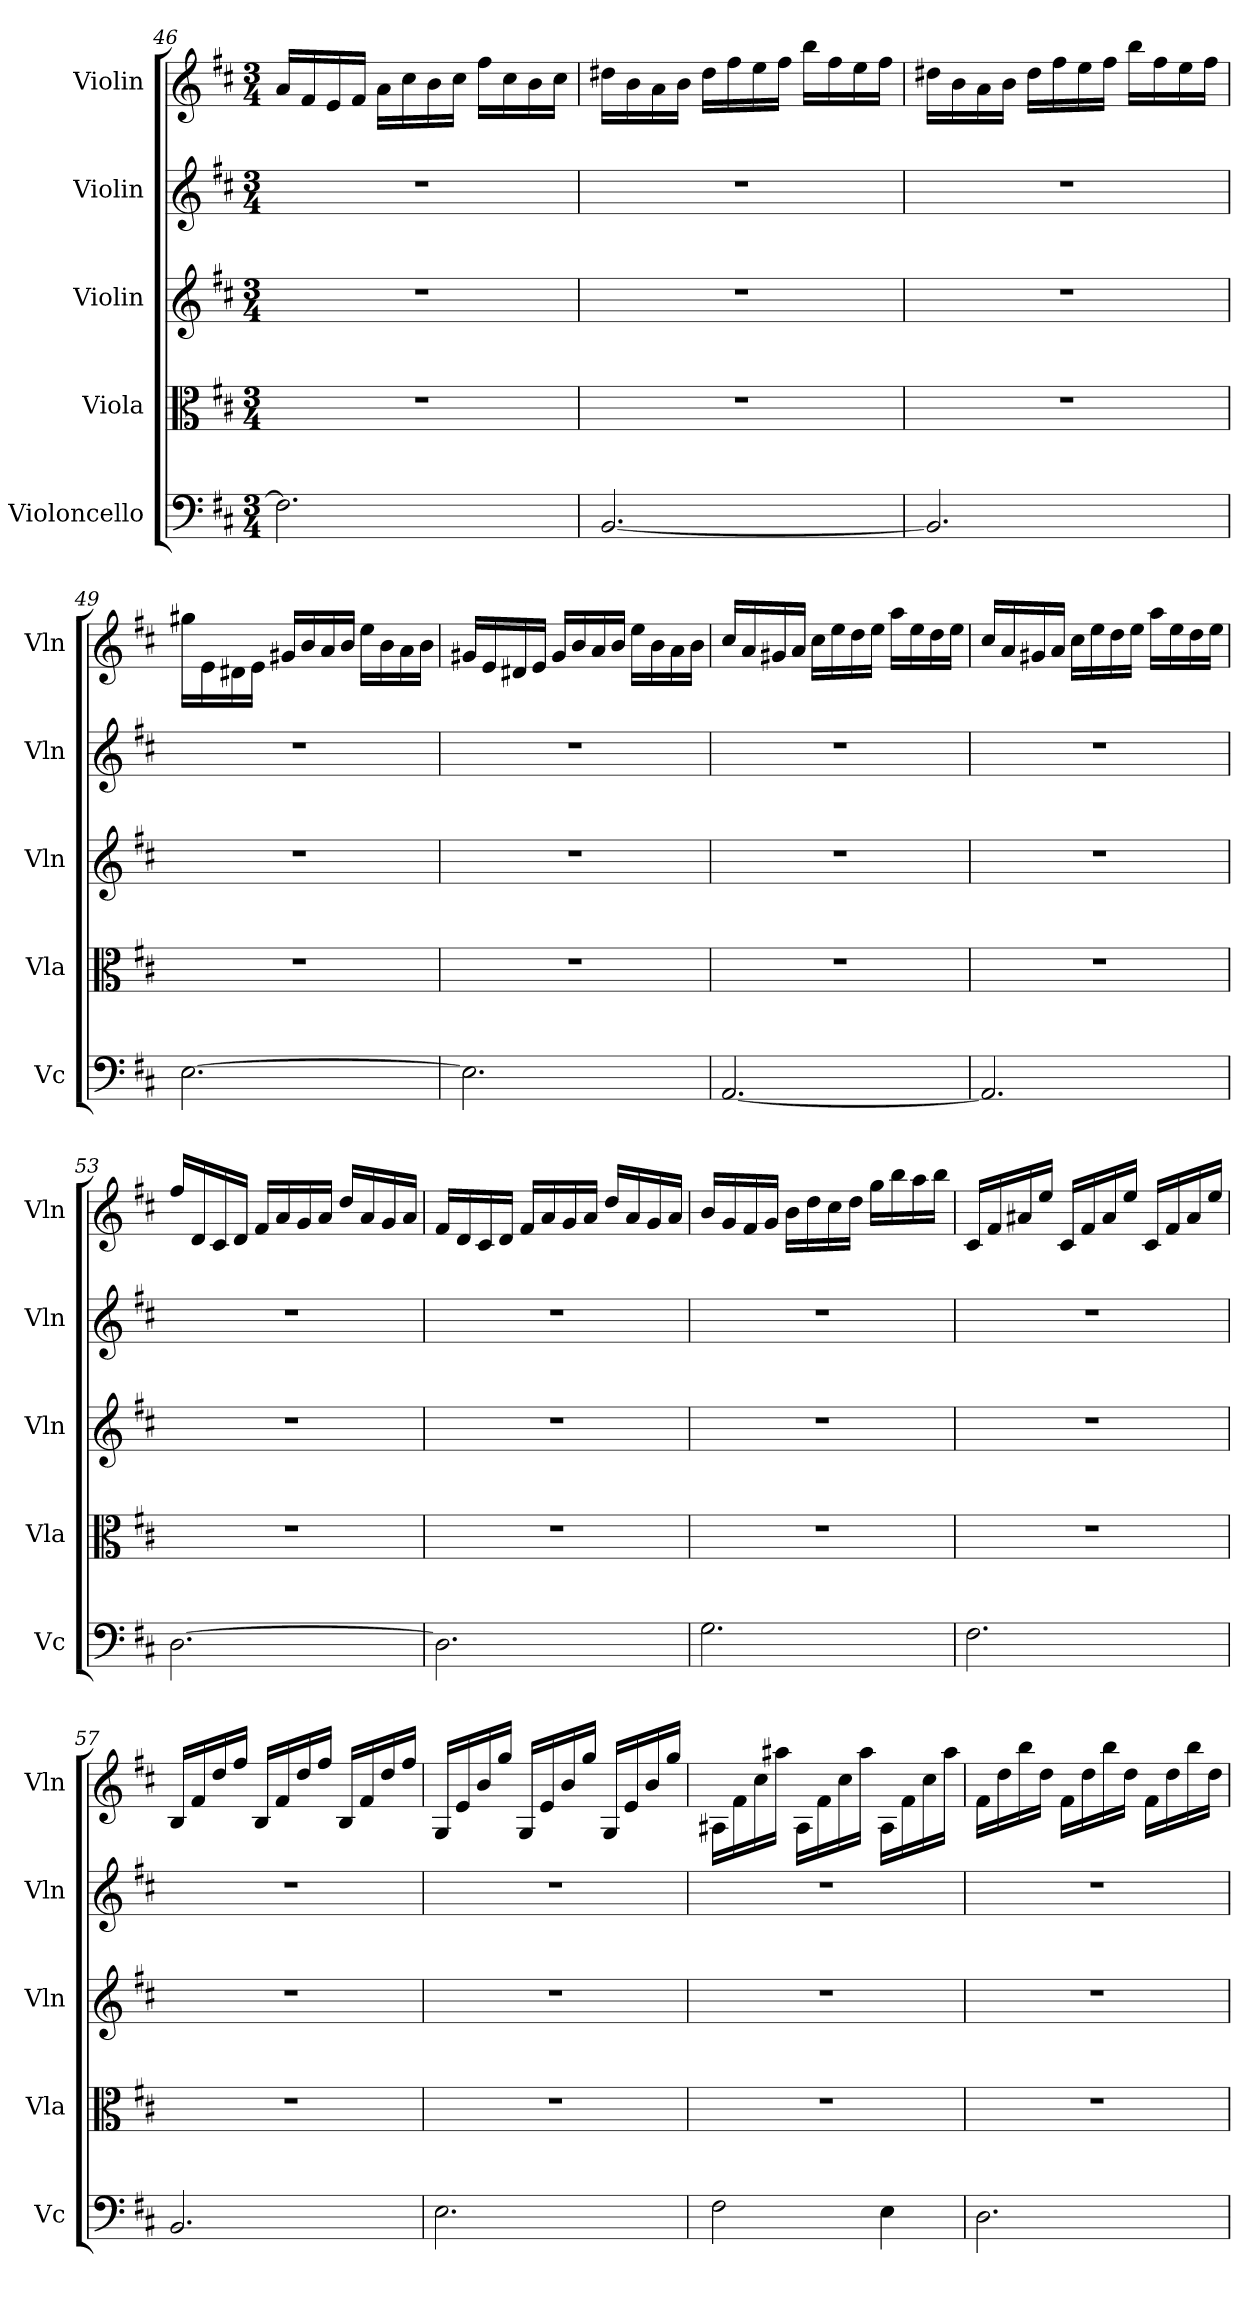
**kern	**kern	**kern	**kern	**kern
*part5	*part4	*part3	*part2	*part1
*staff5	*staff4	*staff3	*staff2	*staff1
*I"Violoncello	*I"Viola	*I"Violin	*I"Violin	*I"Violin
*I'Vc	*I'Vla	*I'Vln	*I'Vln	*I'Vln
*clefF4	*clefC3	*clefG2	*clefG2	*clefG2
*k[f#c#]	*k[f#c#]	*k[f#c#]	*k[f#c#]	*k[f#c#]
*M3/4	*M3/4	*M3/4	*M3/4	*M3/4
=46	=46	=46	=46	=46
2.F#\]	2.r	2.r	2.r	16a/LL
.	.	.	.	16f#/
.	.	.	.	16e/
.	.	.	.	16f#/JJ
.	.	.	.	16a\LL
.	.	.	.	16cc#\
.	.	.	.	16b\
.	.	.	.	16cc#\JJ
.	.	.	.	16ff#\LL
.	.	.	.	16cc#\
.	.	.	.	16b\
.	.	.	.	16cc#\JJ
=47	=47	=47	=47	=47
[2.BB/	2.r	2.r	2.r	16dd#X\LL
.	.	.	.	16b\
.	.	.	.	16a\
.	.	.	.	16b\JJ
.	.	.	.	16dd#\LL
.	.	.	.	16ff#\
.	.	.	.	16ee\
.	.	.	.	16ff#\JJ
.	.	.	.	16bb\LL
.	.	.	.	16ff#\
.	.	.	.	16ee\
.	.	.	.	16ff#\JJ
=48	=48	=48	=48	=48
2.BB/]	2.r	2.r	2.r	16dd#X\LL
.	.	.	.	16b\
.	.	.	.	16a\
.	.	.	.	16b\JJ
.	.	.	.	16dd#\LL
.	.	.	.	16ff#\
.	.	.	.	16ee\
.	.	.	.	16ff#\JJ
.	.	.	.	16bb\LL
.	.	.	.	16ff#\
.	.	.	.	16ee\
.	.	.	.	16ff#\JJ
=49	=49	=49	=49	=49
[2.E\	2.r	2.r	2.r	16gg#X\LL
.	.	.	.	16e\
.	.	.	.	16d#X\
.	.	.	.	16e\JJ
.	.	.	.	16g#X/LL
.	.	.	.	16b/
.	.	.	.	16a/
.	.	.	.	16b/JJ
.	.	.	.	16ee\LL
.	.	.	.	16b\
.	.	.	.	16a\
.	.	.	.	16b\JJ
=50	=50	=50	=50	=50
2.E\]	2.r	2.r	2.r	16g#X/LL
.	.	.	.	16e/
.	.	.	.	16d#X/
.	.	.	.	16e/JJ
.	.	.	.	16g#/LL
.	.	.	.	16b/
.	.	.	.	16a/
.	.	.	.	16b/JJ
.	.	.	.	16ee\LL
.	.	.	.	16b\
.	.	.	.	16a\
.	.	.	.	16b\JJ
=51	=51	=51	=51	=51
[2.AA/	2.r	2.r	2.r	16cc#/LL
.	.	.	.	16a/
.	.	.	.	16g#X/
.	.	.	.	16a/JJ
.	.	.	.	16cc#\LL
.	.	.	.	16ee\
.	.	.	.	16dd\
.	.	.	.	16ee\JJ
.	.	.	.	16aa\LL
.	.	.	.	16ee\
.	.	.	.	16dd\
.	.	.	.	16ee\JJ
=52	=52	=52	=52	=52
2.AA/]	2.r	2.r	2.r	16cc#/LL
.	.	.	.	16a/
.	.	.	.	16g#X/
.	.	.	.	16a/JJ
.	.	.	.	16cc#\LL
.	.	.	.	16ee\
.	.	.	.	16dd\
.	.	.	.	16ee\JJ
.	.	.	.	16aa\LL
.	.	.	.	16ee\
.	.	.	.	16dd\
.	.	.	.	16ee\JJ
=53	=53	=53	=53	=53
[2.D\	2.r	2.r	2.r	16ff#/LL
.	.	.	.	16d/
.	.	.	.	16c#/
.	.	.	.	16d/JJ
.	.	.	.	16f#/LL
.	.	.	.	16a/
.	.	.	.	16g/
.	.	.	.	16a/JJ
.	.	.	.	16dd/LL
.	.	.	.	16a/
.	.	.	.	16g/
.	.	.	.	16a/JJ
=54	=54	=54	=54	=54
2.D\]	2.r	2.r	2.r	16f#/LL
.	.	.	.	16d/
.	.	.	.	16c#/
.	.	.	.	16d/JJ
.	.	.	.	16f#/LL
.	.	.	.	16a/
.	.	.	.	16g/
.	.	.	.	16a/JJ
.	.	.	.	16dd/LL
.	.	.	.	16a/
.	.	.	.	16g/
.	.	.	.	16a/JJ
=55	=55	=55	=55	=55
2.G\	2.r	2.r	2.r	16b/LL
.	.	.	.	16g/
.	.	.	.	16f#/
.	.	.	.	16g/JJ
.	.	.	.	16b\LL
.	.	.	.	16dd\
.	.	.	.	16cc#\
.	.	.	.	16dd\JJ
.	.	.	.	16gg\LL
.	.	.	.	16bb\
.	.	.	.	16aa\
.	.	.	.	16bb\JJ
=56	=56	=56	=56	=56
2.F#\	2.r	2.r	2.r	16c#/LL
.	.	.	.	16f#/
.	.	.	.	16a#X/
.	.	.	.	16ee/JJ
.	.	.	.	16c#/LL
.	.	.	.	16f#/
.	.	.	.	16a#/
.	.	.	.	16ee/JJ
.	.	.	.	16c#/LL
.	.	.	.	16f#/
.	.	.	.	16a#/
.	.	.	.	16ee/JJ
=57	=57	=57	=57	=57
2.BB/	2.r	2.r	2.r	16B/LL
.	.	.	.	16f#/
.	.	.	.	16dd/
.	.	.	.	16ff#/JJ
.	.	.	.	16B/LL
.	.	.	.	16f#/
.	.	.	.	16dd/
.	.	.	.	16ff#/JJ
.	.	.	.	16B/LL
.	.	.	.	16f#/
.	.	.	.	16dd/
.	.	.	.	16ff#/JJ
=58	=58	=58	=58	=58
2.E\	2.r	2.r	2.r	16G/LL
.	.	.	.	16e/
.	.	.	.	16b/
.	.	.	.	16gg/JJ
.	.	.	.	16G/LL
.	.	.	.	16e/
.	.	.	.	16b/
.	.	.	.	16gg/JJ
.	.	.	.	16G/LL
.	.	.	.	16e/
.	.	.	.	16b/
.	.	.	.	16gg/JJ
=59	=59	=59	=59	=59
2F#\	2.r	2.r	2.r	16A#X\LL
.	.	.	.	16f#\
.	.	.	.	16cc#\
.	.	.	.	16aa#X\JJ
.	.	.	.	16A#\LL
.	.	.	.	16f#\
.	.	.	.	16cc#\
.	.	.	.	16aa#\JJ
4E\	.	.	.	16A#\LL
.	.	.	.	16f#\
.	.	.	.	16cc#\
.	.	.	.	16aa#\JJ
=60	=60	=60	=60	=60
2.D\	2.r	2.r	2.r	16f#\LL
.	.	.	.	16dd\
.	.	.	.	16bb\
.	.	.	.	16dd\JJ
.	.	.	.	16f#\LL
.	.	.	.	16dd\
.	.	.	.	16bb\
.	.	.	.	16dd\JJ
.	.	.	.	16f#\LL
.	.	.	.	16dd\
.	.	.	.	16bb\
.	.	.	.	16dd\JJ
=	=	=	=	=
*-	*-	*-	*-	*-
